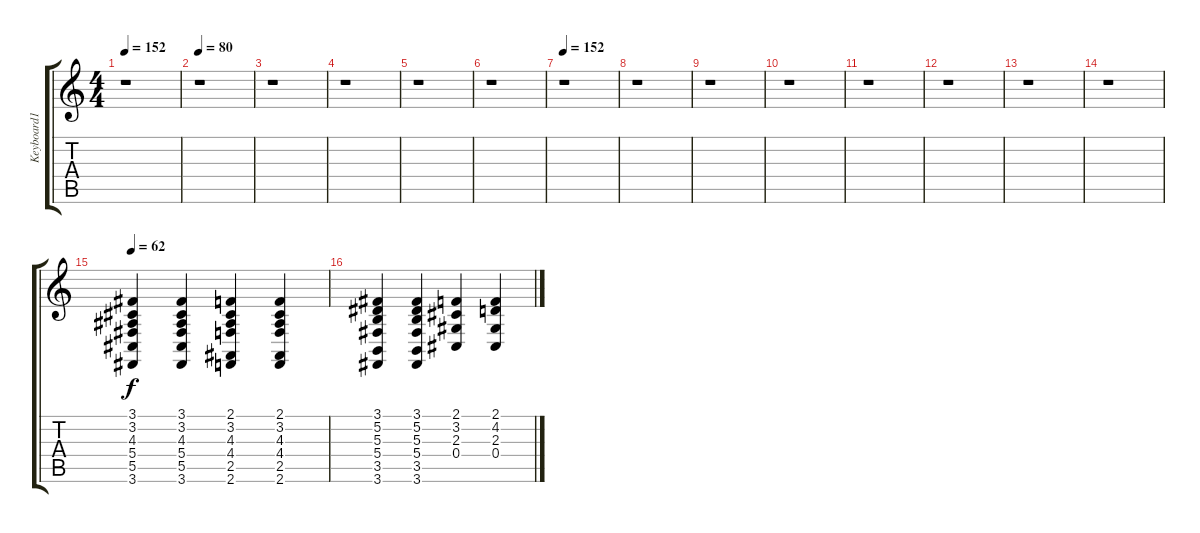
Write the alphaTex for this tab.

\track ("Keyboard1" "Keyboard1") {instrument acousticgrandpiano}
\staff {score tabs}
\tuning (Eb4 Bb3 Gb3 Db3 Ab2 Eb2) {hide}
\ts (4 4)
\tempo 152
\clef g2
\ks c
r.1{dy f} |
\tempo 80
r.1 |
r.1 |
r.1 |
r.1 |
r.1 |
\tempo 152
r.1 |
r.1 |
r.1 |
r.1 |
r.1 |
r.1 |
r.1 |
r.1 |
\tempo 62
(3.1 3.2 4.3 5.4 5.5 3.6).4 (3.1 3.2 4.3 5.4 5.5 3.6).4 (2.1 3.2 4.3 4.4 2.5 2.6).4 (2.1 3.2 4.3 4.4 2.5 2.6).4 |
(3.1 5.2 5.3 5.4 3.5 3.6).4 (3.1 5.2 5.3 5.4 3.5 3.6).4 (2.1 3.2 2.3 0.4).4 (2.1 4.2 2.3 0.4).4
